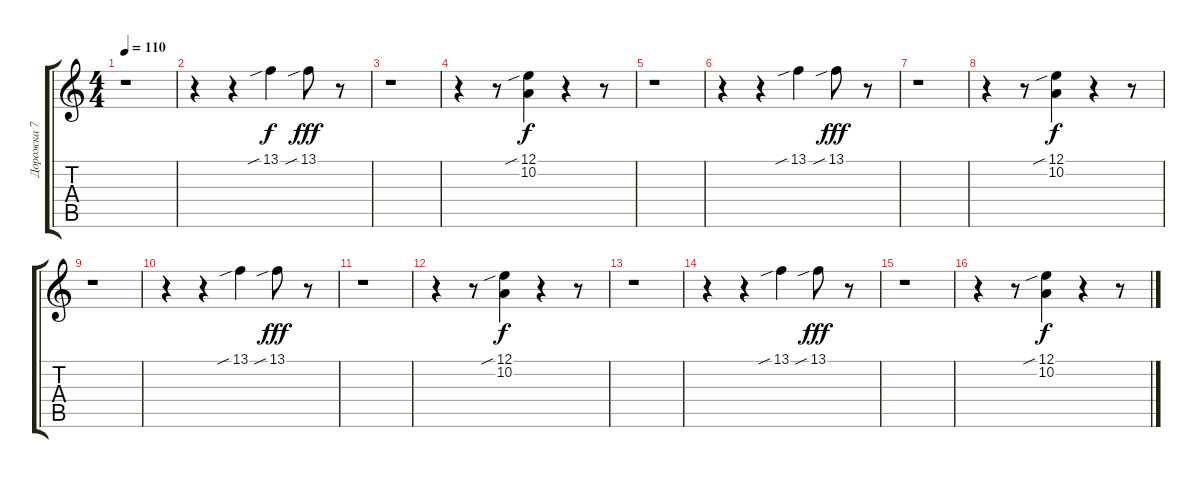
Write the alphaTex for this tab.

\track ("Дорожка 7" "Дорожка 7") {instrument altosax}
\staff {score tabs}
\tuning (E4 B3 G3 D3 A2 E2) {hide}
\ts (4 4)
\tempo 110
\clef g2
\ks c
r.1{dy f} |
r.4 r.4 13.1{sib}.4 13.1{sib}.8{dy fff} r.8 |
r.1 |
r.4 r.8 (12.1{sib} 10.2).4{dy f} r.4 r.8 |
r.1 |
r.4 r.4 13.1{sib}.4 13.1{sib}.8{dy fff} r.8 |
r.1 |
r.4 r.8 (12.1{sib} 10.2).4{dy f} r.4 r.8 |
r.1 |
r.4 r.4 13.1{sib}.4 13.1{sib}.8{dy fff} r.8 |
r.1 |
r.4 r.8 (12.1{sib} 10.2).4{dy f} r.4 r.8 |
r.1 |
r.4 r.4 13.1{sib}.4 13.1{sib}.8{dy fff} r.8 |
r.1 |
r.4 r.8 (12.1{sib} 10.2).4{dy f} r.4 r.8
